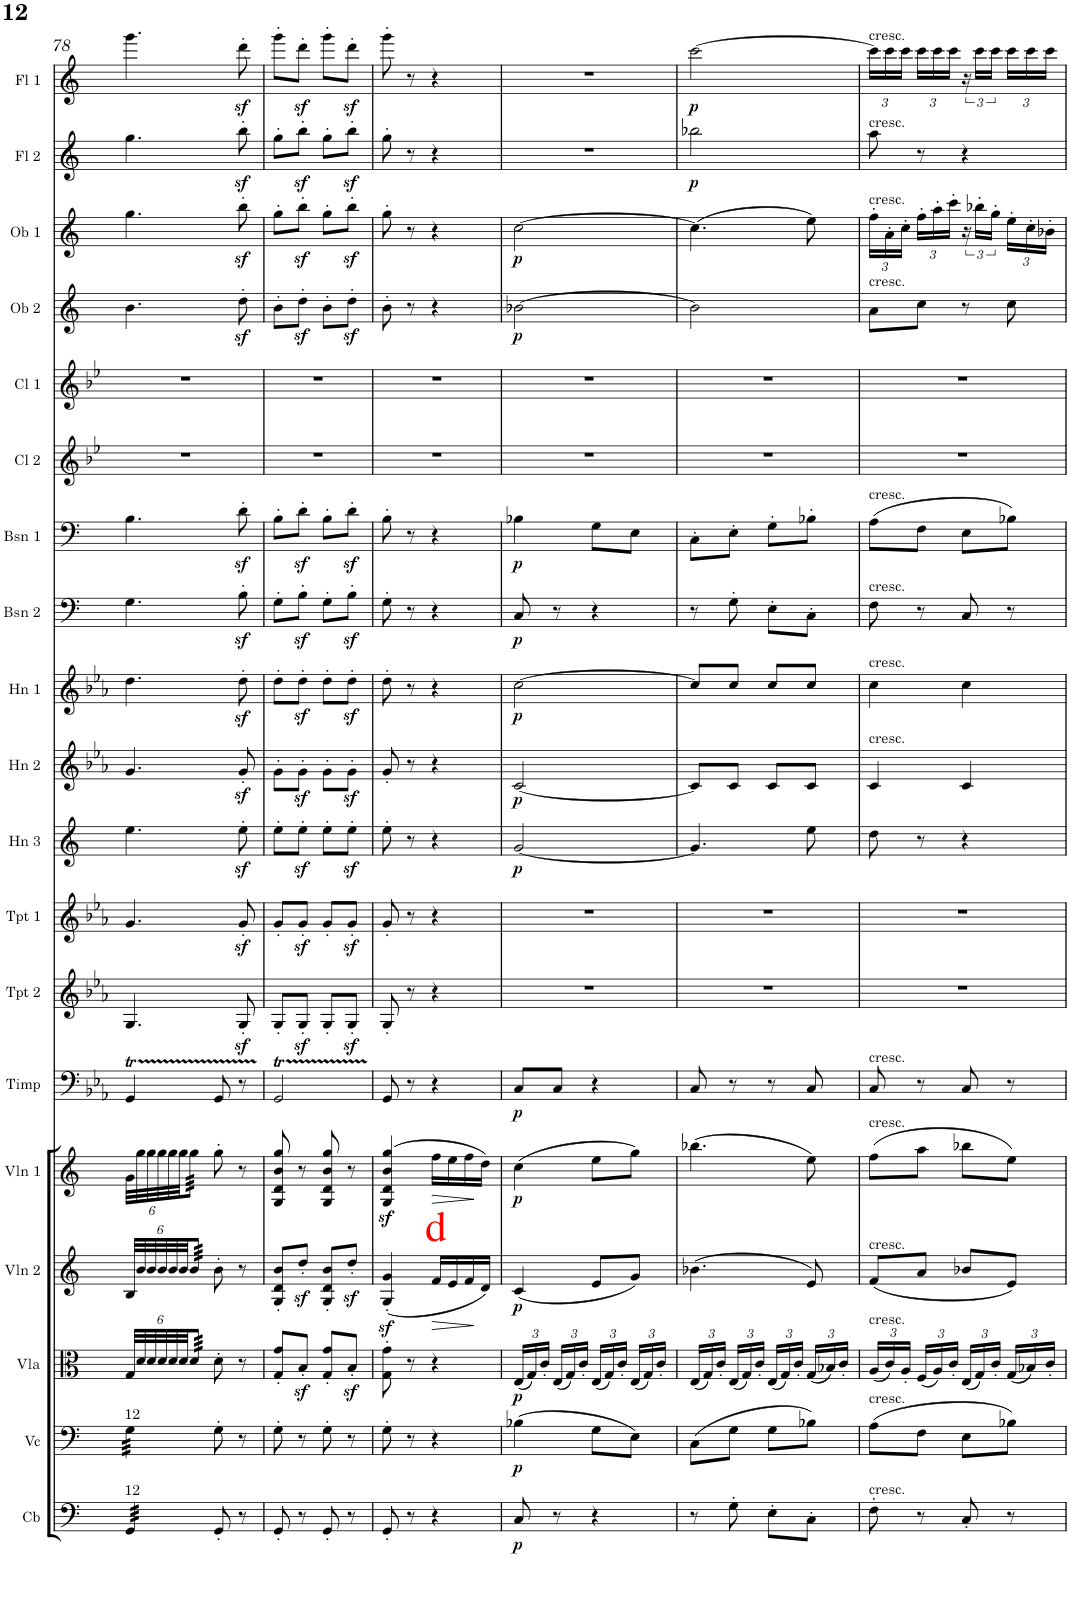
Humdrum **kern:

**kern	**dynam	**kern	**dynam	**kern	**dynam	**kern	**dynam	**kern	**text	**dynam	**kern	**dynam	**kern	**kern	**kern	**dynam	**kern	**dynam	**kern	**dynam	**kern	**dynam	**kern	**dynam	**kern	**kern	**kern	**dynam	**kern	**dynam	**kern	**dynam	**kern	**dynam
*part19	*part19	*part18	*part18	*part17	*part17	*part16	*part16	*part15	*part15	*part15	*part14	*part14	*part13	*part12	*part11	*part11	*part10	*part10	*part9	*part9	*part8	*part8	*part7	*part7	*part6	*part5	*part4	*part4	*part3	*part3	*part2	*part2	*part1	*part1
*staff19	*staff19	*staff18	*staff18	*staff17	*staff17	*staff16	*staff16	*staff15	*staff15	*staff15	*staff14	*staff14	*staff13	*staff12	*staff11	*staff11	*staff10	*staff10	*staff9	*staff9	*staff8	*staff8	*staff7	*staff7	*staff6	*staff5	*staff4	*staff4	*staff3	*staff3	*staff2	*staff2	*staff1	*staff1
*I"Contrabass	*	*I"Violoncello	*	*I"Viola	*	*I"Violin 2	*	*I"Violin 1	*	*	*I"Timpani	*	*I"C Trumpet 2	*I"C Trumpet 1	*I"Eb Horn 3	*	*I"C Horn 2	*	*I"C Horn 1	*	*I"Bassoon 2	*	*I"Bassoon 1	*	*I"Bb Clarinet 2	*I"Bb Clarinet 1	*I"Oboe 2	*	*I"Oboe 1	*	*I"Flute 2	*	*I"Flute 1	*
*I'Cb	*	*I'Vc	*	*I'Vla	*	*I'Vln 2	*	*I'Vln 1	*	*	*I'Timp	*	*I'Tpt 2	*I'Tpt 1	*I'Hn 3	*	*I'Hn 2	*	*I'Hn 1	*	*I'Bsn 2	*	*I'Bsn 1	*	*I'Cl 2	*I'Cl 1	*I'Ob 2	*	*I'Ob 1	*	*I'Fl 2	*	*I'Fl 1	*
!!LO:PB:g=z
*clefF4	*	*clefF4	*	*clefC3	*	*clefG2	*	*clefG2	*	*	*clefF4	*	*clefG2	*clefG2	*clefG2	*	*clefG2	*	*clefG2	*	*clefF4	*	*clefF4	*	*clefG2	*clefG2	*clefG2	*	*clefG2	*	*clefG2	*	*clefG2	*
*Trd7c12	*	*	*	*	*	*	*	*	*	*	*	*	*Trd1c2	*Trd1c2	*Trd5c9	*	*Trd7c12	*	*Trd7c12	*	*	*	*	*	*Trd1c2	*Trd1c2	*	*	*	*	*	*	*	*
*k[]	*	*k[]	*	*k[]	*	*k[]	*	*k[]	*	*	*k[b-e-a-]	*	*k[b-e-a-]	*k[b-e-a-]	*k[]	*	*k[b-e-a-]	*	*k[b-e-a-]	*	*k[]	*	*k[]	*	*k[b-e-]	*k[b-e-]	*k[]	*	*k[]	*	*k[]	*	*k[]	*
*C:	*	*C:	*	*C:	*	*C:	*	*C:	*	*	*	*	*	*	*	*	*	*	*	*	*C:	*	*C:	*	*	*	*C:	*	*C:	*	*C:	*	*C:	*
*M2/4	*	*M2/4	*	*M2/4	*	*M2/4	*	*M2/4	*	*	*M2/4	*	*M2/4	*M2/4	*M2/4	*	*M2/4	*	*M2/4	*	*M2/4	*	*M2/4	*	*M2/4	*M2/4	*M2/4	*	*M2/4	*	*M2/4	*	*M2/4	*
*	*	*	*	*Xbrackettup	*	*Xbrackettup	*	*Xbrackettup	*	*	*	*	*	*	*	*	*	*	*	*	*	*	*	*	*	*	*	*	*	*	*	*	*	*
=78	=78	=78	=78	=78	=78	=78	=78	=78	=78	=78	=78	=78	=78	=78	=78	=78	=78	=78	=78	=78	=78	=78	=78	=78	=78	=78	=78	=78	=78	=78	=78	=78	=78	=78
!	!	!LO:TX:a:t=12	!	!	!	!	!	!	!	!	!	!	!	!	!	!	!	!	!	!	!	!	!	!	!	!	!	!	!	!	!	!	!	!
!LO:TX:a:t=12	!	!	!	!	!	!	!	!	!	!	!	!	!	!	!	!	!	!	!	!	!	!	!	!	!	!	!	!	!	!	!	!	!	!
*tremolo	*	*	*	*	*	*	*	*	*	*	*	*	*	*	*	*	*	*	*	*	*	*	*	*	*	*	*	*	*	*	*	*	*	*
*	*	*tremolo	*	*	*	*	*	*	*	*	*	*	*	*	*	*	*	*	*	*	*	*	*	*	*	*	*	*	*	*	*	*	*	*
32GG/LLL	.	32G\LLL	.	48G/LLL	.	48B/LLL	.	48g\LLL	.	.	4GGt/	.	4.G/	4.g/	4.ee\	.	4.g/	.	4.dd\	.	4.G\	.	4.B\	.	2r	2r	4.b\	.	4.gg\	.	4.gg\	.	4.ggg\	.
.	.	.	.	48d/	.	48b/	.	48gg\	.	.	.	.	.	.	.	.	.	.	.	.	.	.	.	.	.	.	.	.	.	.	.	.	.	.
32GG/	.	32G\	.	.	.	.	.	.	.	.	.	.	.	.	.	.	.	.	.	.	.	.	.	.	.	.	.	.	.	.	.	.	.	.
.	.	.	.	48d/	.	48b/	.	48gg\	.	.	.	.	.	.	.	.	.	.	.	.	.	.	.	.	.	.	.	.	.	.	.	.	.	.
32GG/	.	32G\	.	48d/	.	48b/	.	48gg\	.	.	.	.	.	.	.	.	.	.	.	.	.	.	.	.	.	.	.	.	.	.	.	.	.	.
.	.	.	.	48d/	.	48b/	.	48gg\	.	.	.	.	.	.	.	.	.	.	.	.	.	.	.	.	.	.	.	.	.	.	.	.	.	.
32GG/	.	32G\	.	.	.	.	.	.	.	.	.	.	.	.	.	.	.	.	.	.	.	.	.	.	.	.	.	.	.	.	.	.	.	.
.	.	.	.	48d/JJ	.	48b/JJ	.	48gg\JJ	.	.	.	.	.	.	.	.	.	.	.	.	.	.	.	.	.	.	.	.	.	.	.	.	.	.
*	*	*	*	*tremolo	*	*	*	*	*	*	*	*	*	*	*	*	*	*	*	*	*	*	*	*	*	*	*	*	*	*	*	*	*	*
*	*	*	*	*	*	*tremolo	*	*	*	*	*	*	*	*	*	*	*	*	*	*	*	*	*	*	*	*	*	*	*	*	*	*	*	*
*	*	*	*	*	*	*	*	*tremolo	*	*	*	*	*	*	*	*	*	*	*	*	*	*	*	*	*	*	*	*	*	*	*	*	*	*
32GG/	.	32G\	.	64d/	.	64b/	.	64gg\	.	.	.	.	.	.	.	.	.	.	.	.	.	.	.	.	.	.	.	.	.	.	.	.	.	.
.	.	.	.	64d/	.	64b/	.	64gg\	.	.	.	.	.	.	.	.	.	.	.	.	.	.	.	.	.	.	.	.	.	.	.	.	.	.
32GG/	.	32G\	.	64d/	.	64b/	.	64gg\	.	.	.	.	.	.	.	.	.	.	.	.	.	.	.	.	.	.	.	.	.	.	.	.	.	.
.	.	.	.	64d/	.	64b/	.	64gg\	.	.	.	.	.	.	.	.	.	.	.	.	.	.	.	.	.	.	.	.	.	.	.	.	.	.
32GG/	.	32G\	.	64d/	.	64b/	.	64gg\	.	.	.	.	.	.	.	.	.	.	.	.	.	.	.	.	.	.	.	.	.	.	.	.	.	.
.	.	.	.	64d/	.	64b/	.	64gg\	.	.	.	.	.	.	.	.	.	.	.	.	.	.	.	.	.	.	.	.	.	.	.	.	.	.
32GG/JJJ	.	32G\JJJ	.	64d/	.	64b/	.	64gg\	.	.	.	.	.	.	.	.	.	.	.	.	.	.	.	.	.	.	.	.	.	.	.	.	.	.
*	*	*Xtremolo	*	*	*	*	*	*	*	*	*	*	*	*	*	*	*	*	*	*	*	*	*	*	*	*	*	*	*	*	*	*	*	*
*Xtremolo	*	*	*	*	*	*	*	*	*	*	*	*	*	*	*	*	*	*	*	*	*	*	*	*	*	*	*	*	*	*	*	*	*	*
.	.	.	.	64d/JJJJ	.	64b/JJJJ	.	64gg\JJJJ	.	.	.	.	.	.	.	.	.	.	.	.	.	.	.	.	.	.	.	.	.	.	.	.	.	.
*	*	*	*	*	*	*	*	*Xtremolo	*	*	*	*	*	*	*	*	*	*	*	*	*	*	*	*	*	*	*	*	*	*	*	*	*	*
*	*	*	*	*	*	*Xtremolo	*	*	*	*	*	*	*	*	*	*	*	*	*	*	*	*	*	*	*	*	*	*	*	*	*	*	*	*
*	*	*	*	*Xtremolo	*	*	*	*	*	*	*	*	*	*	*	*	*	*	*	*	*	*	*	*	*	*	*	*	*	*	*	*	*	*
8GG'/	.	8G'\	.	8d'\	.	8b'\	.	8gg'\	.	.	8GG/	.	.	.	.	.	.	.	.	.	.	.	.	.	.	.	.	.	.	.	.	.	.	.
8r	.	8r	.	8r	.	8r	.	8r	.	.	8r	.	8Gz<'/	8gz<'/	8eez<'\	.	8gz<'/	.	8ddz<'\	.	8Bz<'\	.	8dz<'\	.	.	.	8ddz<'\	.	8bbz<'\	.	8bbz<'\	.	8dddz<'\	.
=79	=79	=79	=79	=79	=79	=79	=79	=79	=79	=79	=79	=79	=79	=79	=79	=79	=79	=79	=79	=79	=79	=79	=79	=79	=79	=79	=79	=79	=79	=79	=79	=79	=79	=79
8GG'/	.	8G'\	.	8G/' 8g/'L	.	8G/' 8d/' 8b/'L	.	8G/ 8d/ 8b/ 8gg/	.	.	2GGt/	.	8G'/L	8g'/L	8ee'\L	.	8g'\L	.	8dd'\L	.	8G'\L	.	8B'\L	.	2r	2r	8b'\L	.	8gg'\L	.	8gg'\L	.	8ggg'\L	.
8r	.	8r	.	8Bz<'/J	.	8ddz<'/J	.	8r	.	.	.	.	8Gz<'/J	8gz<'/J	8eez<'\J	.	8gz<'\J	.	8ddz<'\J	.	8Bz<'\J	.	8dz<'\J	.	.	.	8ddz<'\J	.	8bbz<'\J	.	8bbz<'\J	.	8dddz<'\J	.
8GG'/	.	8G'\	.	8G/' 8g/'L	.	8G/' 8d/' 8b/'L	.	8G/ 8d/ 8b/ 8gg/	.	.	.	.	8G'/L	8g'/L	8ee'\L	.	8g'\L	.	8dd'\L	.	8G'\L	.	8B'\L	.	.	.	8b'\L	.	8gg'\L	.	8gg'\L	.	8ggg'\L	.
8r	.	8r	.	8Bz<'/J	.	8ddz<'/J	.	8r	.	.	.	.	8Gz<'/J	8gz<'/J	8eez<'\J	.	8gz<'\J	.	8ddz<'\J	.	8Bz<'\J	.	8dz<'\J	.	.	.	8ddz<'\J	.	8bbz<'\J	.	8bbz<'\J	.	8dddz<'\J	.
=80	=80	=80	=80	=80	=80	=80	=80	=80	=80	=80	=80	=80	=80	=80	=80	=80	=80	=80	=80	=80	=80	=80	=80	=80	=80	=80	=80	=80	=80	=80	=80	=80	=80	=80
8GG'/	.	8G'\	.	8G\' 8g\'	.	(4G/z<' 4g/z<'	.	(4G/z< 4d/z< 4b/z< 4gg/z<	.	.	8GG/	.	8G'/	8g'/	8ee'\	.	8g'/	.	8dd'\	.	8G'\	.	8B'\	.	2r	2r	8b'\	.	8gg'\	.	8gg'\	.	8ggg'\	.
8r	.	8r	.	8r	.	.	.	.	.	.	8r	.	8r	8r	8r	.	8r	.	8r	.	8r	.	8r	.	.	.	8r	.	8r	.	8r	.	8r	.
!	!	!	!	!	!	!	!LO:HP:b	!	!LO:LY:b:color=#FF0000	!LO:HP:b	!	!	!	!	!	!	!	!	!	!	!	!	!	!	!	!	!	!	!	!	!	!	!	!
4r	.	4r	.	4r	.	16f/LL	>	16ff\LL	d	>	4r	.	4r	4r	4r	.	4r	.	4r	.	4r	.	4r	.	.	.	4r	.	4r	.	4r	.	4r	.
.	.	.	.	.	.	16e/	.	16ee\	.	.	.	.	.	.	.	.	.	.	.	.	.	.	.	.	.	.	.	.	.	.	.	.	.	.
.	.	.	.	.	.	16f/	.	16ff\	.	.	.	.	.	.	.	.	.	.	.	.	.	.	.	.	.	.	.	.	.	.	.	.	.	.
.	.	.	.	.	.	16d/JJ)	]	16dd\JJ)	.	]	.	.	.	.	.	.	.	.	.	.	.	.	.	.	.	.	.	.	.	.	.	.	.	.
=81	=81	=81	=81	=81	=81	=81	=81	=81	=81	=81	=81	=81	=81	=81	=81	=81	=81	=81	=81	=81	=81	=81	=81	=81	=81	=81	=81	=81	=81	=81	=81	=81	=81	=81
!	!LO:DY:b	!	!LO:DY:b	!	!LO:DY:b	!	!LO:DY:b	!	!	!LO:DY:b	!	!LO:DY:b	!	!	!	!LO:DY:b	!	!LO:DY:b	!	!LO:DY:b	!	!LO:DY:b	!	!LO:DY:b	!	!	!	!LO:DY:b	!	!LO:DY:b	!	!	!	!
8C/	p	(4B-X\	p	(24E/LL	p	(4c/	p	(4cc\	.	p	8C/L	p	2r	2r	[2g/	p	[2c/	p	[2cc\	p	8C/	p	4B-X\	p	2r	2r	[2b-X\	p	[2cc\	p	2r	.	2r	.
.	.	.	.	24G/)	.	.	.	.	.	.	.	.	.	.	.	.	.	.	.	.	.	.	.	.	.	.	.	.	.	.	.	.	.	.
.	.	.	.	24c'/JJ	.	.	.	.	.	.	.	.	.	.	.	.	.	.	.	.	.	.	.	.	.	.	.	.	.	.	.	.	.	.
8r	.	.	.	(24E/LL	.	.	.	.	.	.	8C/J	.	.	.	.	.	.	.	.	.	8r	.	.	.	.	.	.	.	.	.	.	.	.	.
.	.	.	.	24G/)	.	.	.	.	.	.	.	.	.	.	.	.	.	.	.	.	.	.	.	.	.	.	.	.	.	.	.	.	.	.
.	.	.	.	24c'/JJ	.	.	.	.	.	.	.	.	.	.	.	.	.	.	.	.	.	.	.	.	.	.	.	.	.	.	.	.	.	.
4r	.	8G\L	.	(24E/LL	.	8e/L	.	8ee\L	.	.	4r	.	.	.	.	.	.	.	.	.	4r	.	8G\L	.	.	.	.	.	.	.	.	.	.	.
.	.	.	.	24G/)	.	.	.	.	.	.	.	.	.	.	.	.	.	.	.	.	.	.	.	.	.	.	.	.	.	.	.	.	.	.
.	.	.	.	24c'/JJ	.	.	.	.	.	.	.	.	.	.	.	.	.	.	.	.	.	.	.	.	.	.	.	.	.	.	.	.	.	.
.	.	8E\J)	.	(24E/LL	.	8g/J)	.	8gg\J)	.	.	.	.	.	.	.	.	.	.	.	.	.	.	8E\J	.	.	.	.	.	.	.	.	.	.	.
.	.	.	.	24G/)	.	.	.	.	.	.	.	.	.	.	.	.	.	.	.	.	.	.	.	.	.	.	.	.	.	.	.	.	.	.
.	.	.	.	24c'/JJ	.	.	.	.	.	.	.	.	.	.	.	.	.	.	.	.	.	.	.	.	.	.	.	.	.	.	.	.	.	.
=82	=82	=82	=82	=82	=82	=82	=82	=82	=82	=82	=82	=82	=82	=82	=82	=82	=82	=82	=82	=82	=82	=82	=82	=82	=82	=82	=82	=82	=82	=82	=82	=82	=82	=82
!	!	!	!	!	!	!	!	!	!	!	!	!	!	!	!	!	!	!	!	!	!	!	!	!	!	!	!	!	!	!	!	!LO:DY:b	!	!LO:DY:b
8r	.	(8C\L	.	(24E/LL	.	(4.b-X\	.	(4.bb-X\	.	.	8C/	.	2r	2r	4.g/]	.	8c/L]	.	8cc/L]	.	8r	.	8C'\L	.	2r	2r	2b-\]	.	(4.cc\]	.	2bb-X\	p	[2ccc\	p
.	.	.	.	24G/)	.	.	.	.	.	.	.	.	.	.	.	.	.	.	.	.	.	.	.	.	.	.	.	.	.	.	.	.	.	.
.	.	.	.	24c'/JJ	.	.	.	.	.	.	.	.	.	.	.	.	.	.	.	.	.	.	.	.	.	.	.	.	.	.	.	.	.	.
8G'\	.	8G\J	.	(24E/LL	.	.	.	.	.	.	8r	.	.	.	.	.	8c/J	.	8cc/J	.	8G'\	.	8E'\J	.	.	.	.	.	.	.	.	.	.	.
.	.	.	.	24G/)	.	.	.	.	.	.	.	.	.	.	.	.	.	.	.	.	.	.	.	.	.	.	.	.	.	.	.	.	.	.
.	.	.	.	24c'/JJ	.	.	.	.	.	.	.	.	.	.	.	.	.	.	.	.	.	.	.	.	.	.	.	.	.	.	.	.	.	.
8E'\L	.	8G\L	.	(24E/LL	.	.	.	.	.	.	8r	.	.	.	.	.	8c/L	.	8cc/L	.	8E'\L	.	8G'\L	.	.	.	.	.	.	.	.	.	.	.
.	.	.	.	24G/)	.	.	.	.	.	.	.	.	.	.	.	.	.	.	.	.	.	.	.	.	.	.	.	.	.	.	.	.	.	.
.	.	.	.	24c'/JJ	.	.	.	.	.	.	.	.	.	.	.	.	.	.	.	.	.	.	.	.	.	.	.	.	.	.	.	.	.	.
8C'\J	.	8B-X\J)	.	(24G/LL	.	8e/)	.	8ee\)	.	.	8C/	.	.	.	8ee\	.	8c/J	.	8cc/J	.	8C'\J	.	8B-X'\J	.	.	.	.	.	8ee\)	.	.	.	.	.
.	.	.	.	24B-X/)	.	.	.	.	.	.	.	.	.	.	.	.	.	.	.	.	.	.	.	.	.	.	.	.	.	.	.	.	.	.
.	.	.	.	24c'/JJ	.	.	.	.	.	.	.	.	.	.	.	.	.	.	.	.	.	.	.	.	.	.	.	.	.	.	.	.	.	.
=83	=83	=83	=83	=83	=83	=83	=83	=83	=83	=83	=83	=83	=83	=83	=83	=83	=83	=83	=83	=83	=83	=83	=83	=83	=83	=83	=83	=83	=83	=83	=83	=83	=83	=83
*	*	*	*	*	*	*	*	*	*	*	*	*	*	*	*	*	*	*	*	*	*	*	*	*	*	*	*	*	*Xbrackettup	*	*	*	*Xbrackettup	*
!	!	!	!	!	!	!	!	!	!	!	!	!	!	!	!	!	!	!	!	!	!	!	!	!	!	!	!	!	!	!	!	!	!LO:TX:a:t=cresc.	!
!	!	!	!	!	!	!	!	!	!	!	!	!	!	!	!	!	!	!	!	!	!	!	!	!	!	!	!	!	!	!	!LO:TX:a:t=cresc.	!	!	!
!	!	!	!	!	!	!	!	!	!	!	!	!	!	!	!	!	!	!	!	!	!	!	!	!	!	!	!	!	!LO:TX:a:t=cresc.	!	!	!	!	!
!	!	!	!	!	!	!	!	!	!	!	!	!	!	!	!	!	!	!	!	!	!	!	!	!	!	!	!LO:TX:a:t=cresc.	!	!	!	!	!	!	!
!	!	!	!	!	!	!	!	!	!	!	!	!	!	!	!	!	!	!	!	!	!	!	!LO:TX:a:t=cresc.	!	!	!	!	!	!	!	!	!	!	!
!	!	!	!	!	!	!	!	!	!	!	!	!	!	!	!	!	!	!	!	!	!LO:TX:a:t=cresc.	!	!	!	!	!	!	!	!	!	!	!	!	!
!	!	!	!	!	!	!	!	!	!	!	!	!	!	!	!	!	!	!	!LO:TX:a:t=cresc.	!	!	!	!	!	!	!	!	!	!	!	!	!	!	!
!	!	!	!	!	!	!	!	!	!	!	!	!	!	!	!	!	!LO:TX:a:t=cresc.	!	!	!	!	!	!	!	!	!	!	!	!	!	!	!	!	!
!	!	!	!	!	!	!	!	!	!	!	!LO:TX:a:t=cresc.	!	!	!	!	!	!	!	!	!	!	!	!	!	!	!	!	!	!	!	!	!	!	!
!	!	!	!	!	!	!	!	!LO:TX:a:t=cresc.	!	!	!	!	!	!	!	!	!	!	!	!	!	!	!	!	!	!	!	!	!	!	!	!	!	!
!	!	!	!	!	!	!LO:TX:a:t=cresc.	!	!	!	!	!	!	!	!	!	!	!	!	!	!	!	!	!	!	!	!	!	!	!	!	!	!	!	!
!	!	!	!	!LO:TX:a:t=cresc.	!	!	!	!	!	!	!	!	!	!	!	!	!	!	!	!	!	!	!	!	!	!	!	!	!	!	!	!	!	!
!	!	!LO:TX:a:t=cresc.	!	!	!	!	!	!	!	!	!	!	!	!	!	!	!	!	!	!	!	!	!	!	!	!	!	!	!	!	!	!	!	!
!LO:TX:a:t=cresc.	!	!	!	!	!	!	!	!	!	!	!	!	!	!	!	!	!	!	!	!	!	!	!	!	!	!	!	!	!	!	!	!	!	!
8F'\	.	(8A\L	.	(24A/LL	.	(8f/L	.	(8ff\L	.	.	8C/	.	2r	2r	8dd\	.	4c/	.	4cc\	.	8F\	.	(8A\L	.	2r	2r	8a\L	.	24ff'\LL	.	8aa\	.	24ccc\LL]	.
.	.	.	.	24c/)	.	.	.	.	.	.	.	.	.	.	.	.	.	.	.	.	.	.	.	.	.	.	.	.	24a'\	.	.	.	24ccc\	.
.	.	.	.	24A'/JJ	.	.	.	.	.	.	.	.	.	.	.	.	.	.	.	.	.	.	.	.	.	.	.	.	24cc'\JJ	.	.	.	24ccc\JJ	.
8r	.	8F\J	.	(24F/LL	.	8a/J	.	8aa\J	.	.	8r	.	.	.	8r	.	.	.	.	.	8r	.	8F\J	.	.	.	8cc\J	.	24ff'\LL	.	8r	.	24ccc\LL	.
.	.	.	.	24A/)	.	.	.	.	.	.	.	.	.	.	.	.	.	.	.	.	.	.	.	.	.	.	.	.	24aa'\	.	.	.	24ccc\	.
.	.	.	.	24c'/JJ	.	.	.	.	.	.	.	.	.	.	.	.	.	.	.	.	.	.	.	.	.	.	.	.	24ccc'\JJ	.	.	.	24ccc\JJ	.
*	*	*	*	*	*	*	*	*	*	*	*	*	*	*	*	*	*	*	*	*	*	*	*	*	*	*	*	*	*brackettup	*	*	*	*brackettup	*
8C'/	.	8E\L	.	(24E/LL	.	8b-X/L	.	8bb-X\L	.	.	8C/	.	.	.	4r	.	4c/	.	4cc\	.	8C/	.	8E\L	.	.	.	8r	.	24r	.	4r	.	24r	.
.	.	.	.	24G/)	.	.	.	.	.	.	.	.	.	.	.	.	.	.	.	.	.	.	.	.	.	.	.	.	24bb-X'\LL	.	.	.	24ccc\LL	.
.	.	.	.	24c'/JJ	.	.	.	.	.	.	.	.	.	.	.	.	.	.	.	.	.	.	.	.	.	.	.	.	24gg'\JJ	.	.	.	24ccc\JJ	.
*	*	*	*	*	*	*	*	*	*	*	*	*	*	*	*	*	*	*	*	*	*	*	*	*	*	*	*	*	*Xbrackettup	*	*	*	*Xbrackettup	*
8r	.	8B-X\J)	.	(24G/LL	.	8e/J)	.	8ee\J)	.	.	8r	.	.	.	.	.	.	.	.	.	8r	.	8B-X\J)	.	.	.	8cc\	.	24ee'\LL	.	.	.	24ccc\LL	.
.	.	.	.	24B-X/)	.	.	.	.	.	.	.	.	.	.	.	.	.	.	.	.	.	.	.	.	.	.	.	.	24cc'\	.	.	.	24ccc\	.
.	.	.	.	24c'/JJ	.	.	.	.	.	.	.	.	.	.	.	.	.	.	.	.	.	.	.	.	.	.	.	.	24b-X'\JJ	.	.	.	24ccc\JJ	.
=	=	=	=	=	=	=	=	=	=	=	=	=	=	=	=	=	=	=	=	=	=	=	=	=	=	=	=	=	=	=	=	=	=	=
*-	*-	*-	*-	*-	*-	*-	*-	*-	*-	*-	*-	*-	*-	*-	*-	*-	*-	*-	*-	*-	*-	*-	*-	*-	*-	*-	*-	*-	*-	*-	*-	*-	*-	*-
